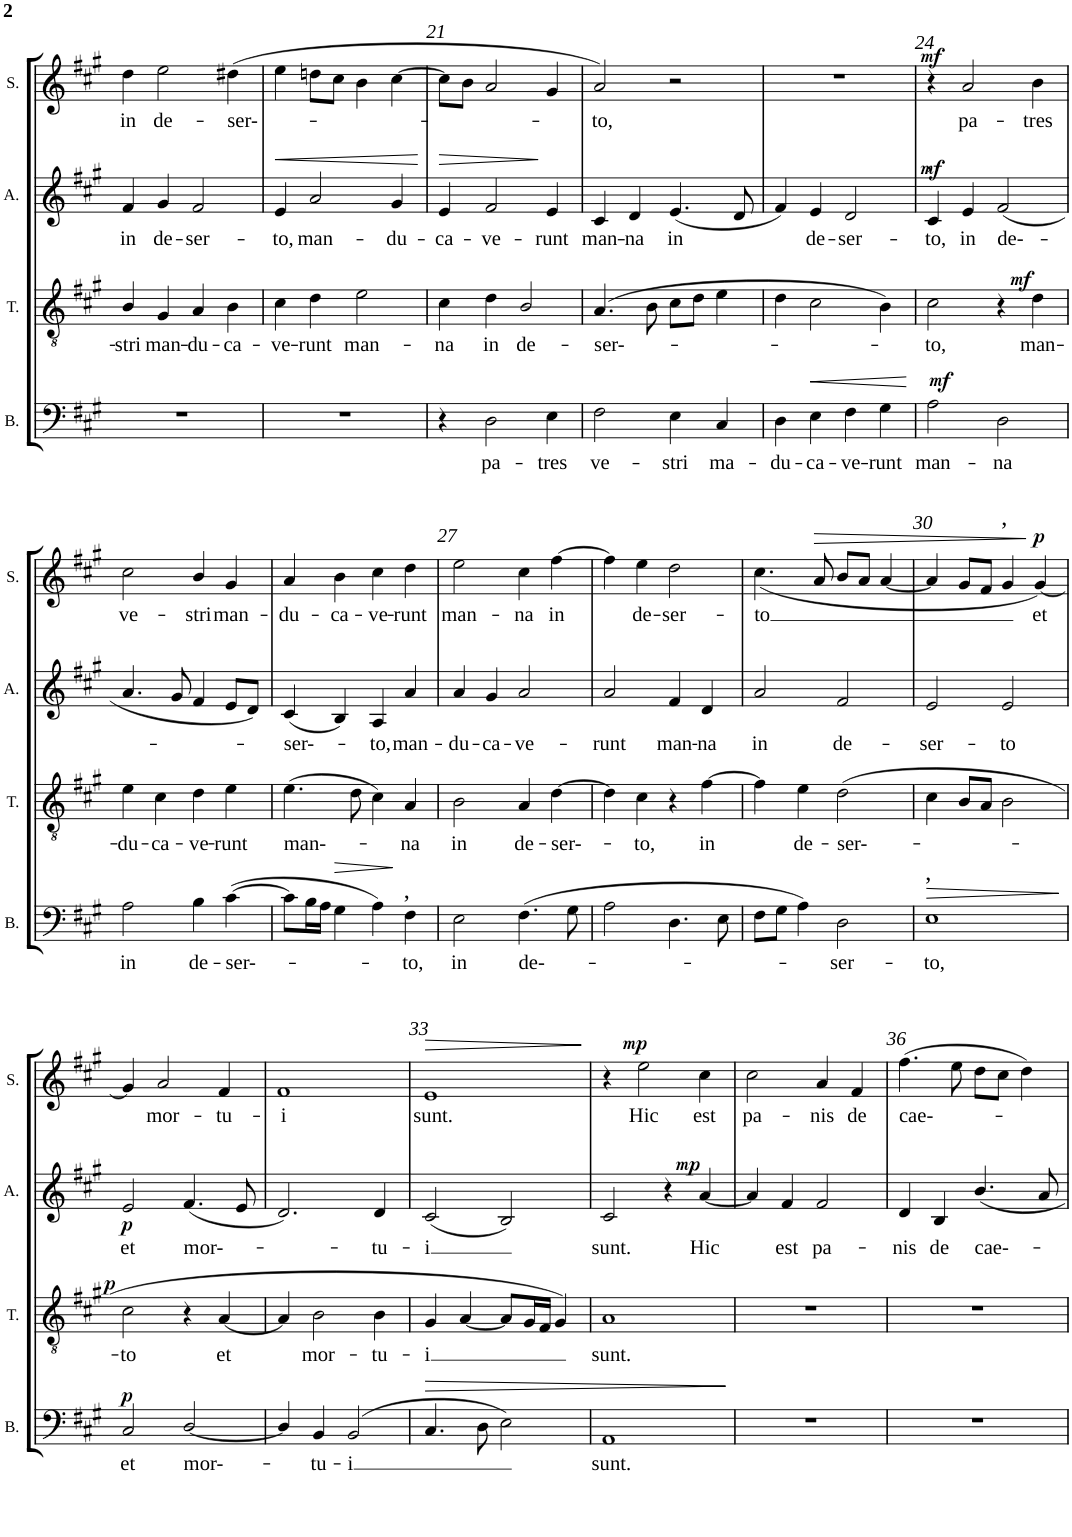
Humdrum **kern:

**kern	**text	**dynam	**kern	**text	**dynam	**kern	**text	**dynam	**kern	**text	**dynam
*part4	*part4	*part4	*part3	*part3	*part3	*part2	*part2	*part2	*part1	*part1	*part1
*staff4	*staff4	*staff4	*staff3	*staff3	*staff3	*staff2	*staff2	*staff2	*staff1	*staff1	*staff1
*I"Bass	*	*	*I"Tenor	*	*	*I"Alto	*	*	*I"Soprano	*	*
*I'B.	*	*	*I'T.	*	*	*I'A.	*	*	*I'S.	*	*
!!LO:PB:g=z
*clefF4	*	*	*clefGv2	*	*	*clefG2	*	*	*clefG2	*	*
*k[f#c#g#]	*	*	*k[f#c#g#]	*	*	*k[f#c#g#]	*	*	*k[f#c#g#]	*	*
*A:	*	*	*A:	*	*	*A:	*	*	*A:	*	*
*M4/4	*	*	*M4/4	*	*	*M4/4	*	*	*M4/4	*	*
*met(c)	*	*	*met(c)	*	*	*met(c)	*	*	*met(c)	*	*
=19	=19	=19	=19	=19	=19	=19	=19	=19	=19	=19	=19
!	!	!	!	!LO:LY:b	!	!	!LO:LY:b	!	!	!LO:LY:b	!
1r	.	.	4B/	-stri	.	4f#/	in	.	4dd\	in	.
!	!	!	!	!LO:LY:b	!	!	!LO:LY:b	!	!	!LO:LY:b	!
.	.	.	4G#/	man-	.	4g#/	de-	.	2ee\	de-	.
!	!	!	!	!LO:LY:b	!	!	!LO:LY:b	!	!	!	!
.	.	.	4A/	-du-	.	2f#/	-ser-	.	.	.	.
!	!	!	!	!LO:LY:b	!	!	!	!	!	!LO:LY:b	!
.	.	.	4B\	-ca-	.	.	.	.	(>4dd#X\	-ser--	.
=20	=20	=20	=20	=20	=20	=20	=20	=20	=20	=20	=20
!	!	!	!	!LO:LY:b	!	!	!LO:LY:b	!LO:HP:b	!	!	!
1r	.	.	4c#\	-ve-	.	4e/	-to,	<	4ee\	.	.
!	!	!	!	!LO:LY:b	!	!	!LO:LY:b	!	!	!	!
.	.	.	4d\	-runt	.	2a/	man-	.	8ddn\L	.	.
.	.	.	.	.	.	.	.	.	8cc#\J	.	.
!	!	!	!	!LO:LY:b	!	!	!	!	!	!	!
.	.	.	2e\	man-	.	.	.	.	4b\	.	.
!	!	!	!	!	!	!	!LO:LY:b	!	!	!	!
.	.	.	.	.	.	4g#/	-du-	.	[4cc#\	.	.
.	.	.	.	.	.	.	.	[	.	.	.
=21	=21	=21	=21	=21	=21	=21	=21	=21	=21	=21	=21
!	!	!	!	!LO:LY:b	!	!	!LO:LY:b	!LO:HP:b	!	!	!
4r	.	.	4c#\	-na	.	4e/	-ca-	>	8cc#\L]	.	.
.	.	.	.	.	.	.	.	.	8b\J	.	.
!	!LO:LY:b	!	!	!LO:LY:b	!	!	!LO:LY:b	!	!	!	!
2D\	pa-	.	4d\	in	.	2f#/	-ve-	.	2a/	.	.
!	!	!	!	!LO:LY:b	!	!	!	!	!	!	!
.	.	.	2B/	de-	.	.	.	.	.	.	.
!	!LO:LY:b	!	!	!	!	!	!LO:LY:b	!	!	!	!
4E\	-tres	.	.	.	.	4e/	-runt	]	4g#/	.	.
=22	=22	=22	=22	=22	=22	=22	=22	=22	=22	=22	=22
!	!LO:LY:b	!	!	!LO:LY:b	!	!	!LO:LY:b	!	!	!LO:LY:b	!
2F#\	ve-	.	(>4.A/	-ser--	.	4c#/	man-	.	2a/)	-to,	.
!	!	!	!	!	!	!	!LO:LY:b	!	!	!	!
.	.	.	.	.	.	4d/	-na	.	.	.	.
.	.	.	8B\	.	.	.	.	.	.	.	.
!	!LO:LY:b	!	!	!	!	!	!LO:LY:b	!	!	!	!
4E\	-stri	.	8c#\L	.	.	(<4.e/	in	.	2r	.	.
.	.	.	8d\J	.	.	.	.	.	.	.	.
!	!LO:LY:b	!	!	!	!	!	!	!	!	!	!
4C#/	ma-	.	4e\	.	.	.	.	.	.	.	.
.	.	.	.	.	.	8d/	.	.	.	.	.
=23	=23	=23	=23	=23	=23	=23	=23	=23	=23	=23	=23
!	!LO:LY:b	!	!	!	!	!	!	!	!	!	!
4D\	-du-	.	4d\	.	.	4f#/)	.	.	1r	.	.
!	!LO:LY:b	!LO:HP:b	!	!	!	!	!LO:LY:b	!	!	!	!
4E\	-ca-	<	2c#\	.	.	4e/	de-	.	.	.	.
!	!LO:LY:b	!	!	!	!	!	!LO:LY:b	!	!	!	!
4F#\	-ve-	.	.	.	.	2d/	-ser-	.	.	.	.
!	!LO:LY:b	!	!	!	!	!	!	!	!	!	!
4G#\	-runt	.	4B\)	.	.	.	.	.	.	.	.
.	.	[	.	.	.	.	.	.	.	.	.
=24	=24	=24	=24	=24	=24	=24	=24	=24	=24	=24	=24
!	!	!	!	!	!	!LO:TX:a:t=,	!	!	!	!	!
!	!LO:LY:b	!LO:DY:a	!	!LO:LY:b	!	!	!LO:LY:b	!	!	!	!
2A\	man-	mf	2c#\	-to,	.	4c#/	-to,	.	4r	.	.
!	!	!	!	!	!	!	!LO:LY:b	!LO:DY:b	!	!LO:LY:b	!LO:DY:b
.	.	.	.	.	.	4e/	in	mf	2a/	pa-	mf
!	!LO:LY:b	!	!	!	!	!	!LO:LY:b	!	!	!	!
2D\	-na	.	4r	.	.	(<2f#/	de--	.	.	.	.
!	!	!	!	!LO:LY:b	!LO:DY:b	!	!	!	!	!LO:LY:b	!
.	.	.	4d\	man-	mf	.	.	.	4b\	-tres	.
!!LO:LB:g=z
=25	=25	=25	=25	=25	=25	=25	=25	=25	=25	=25	=25
!	!LO:LY:b	!	!	!LO:LY:b	!	!	!	!	!	!LO:LY:b	!
2A\	in	.	4e\	-du-	.	4.a/	.	.	2cc#\	ve-	.
!	!	!	!	!LO:LY:b	!	!	!	!	!	!	!
.	.	.	4c#\	-ca-	.	.	.	.	.	.	.
.	.	.	.	.	.	8g#/	.	.	.	.	.
!	!LO:LY:b	!	!	!LO:LY:b	!	!	!	!	!	!LO:LY:b	!
4B\	de-	.	4d\	-ve-	.	4f#/	.	.	4b/	-stri	.
!	!LO:LY:b	!	!	!LO:LY:b	!	!	!	!	!	!LO:LY:b	!
(>[4c#\	-ser--	.	4e\	-runt	.	8e/L	.	.	4g#/	man-	.
.	.	.	.	.	.	8d/J)	.	.	.	.	.
=26	=26	=26	=26	=26	=26	=26	=26	=26	=26	=26	=26
!	!	!	!	!LO:LY:b	!	!	!LO:LY:b	!	!	!LO:LY:b	!
8c#\L]	.	.	(>4.e\	man--	.	(<4c#/	-ser--	.	4a/	-du-	.
16B\L	.	.	.	.	.	.	.	.	.	.	.
16A\JJ	.	.	.	.	.	.	.	.	.	.	.
!	!	!LO:HP:b	!	!	!	!	!	!	!	!LO:LY:b	!
4G#\	.	>	.	.	.	4B/)	.	.	4b\	-ca-	.
.	.	.	8d\	.	.	.	.	.	.	.	.
!	!	!	!	!	!	!	!LO:LY:b	!	!	!LO:LY:b	!
4A\)	.	.	4c#\)	.	.	4A/	-to,	.	4cc#\	-ve-	.
!LO:TX:a:t=,	!	!	!	!	!	!	!	!	!	!	!
!	!LO:LY:b	!	!	!LO:LY:b	!	!	!LO:LY:b	!	!	!LO:LY:b	!
4F#\	-to,	]	4A/	-na	.	4a/	man-	.	4dd\	-runt	.
=27	=27	=27	=27	=27	=27	=27	=27	=27	=27	=27	=27
!	!LO:LY:b	!	!	!LO:LY:b	!	!	!LO:LY:b	!	!	!LO:LY:b	!
2E\	in	.	2B\	in	.	4a/	-du-	.	2ee\	man-	.
!	!	!	!	!	!	!	!LO:LY:b	!	!	!	!
.	.	.	.	.	.	4g#/	-ca-	.	.	.	.
!	!LO:LY:b	!	!	!LO:LY:b	!	!	!LO:LY:b	!	!	!LO:LY:b	!
(>4.F#\	de--	.	4A/	de-	.	2a/	-ve-	.	4cc#\	-na	.
!	!	!	!	!LO:LY:b	!	!	!	!	!	!LO:LY:b	!
.	.	.	[4d\	-ser--	.	.	.	.	[4ff#\	in	.
8G#\	.	.	.	.	.	.	.	.	.	.	.
=28	=28	=28	=28	=28	=28	=28	=28	=28	=28	=28	=28
!	!	!	!	!	!	!	!LO:LY:b	!	!	!	!
2A\	.	.	4d\]	.	.	2a/	-runt	.	4ff#\]	.	.
!	!	!	!	!LO:LY:b	!	!	!	!	!	!LO:LY:b	!
.	.	.	4c#\	-to,	.	.	.	.	4ee\	de-	.
!	!	!	!	!	!	!	!LO:LY:b	!	!	!LO:LY:b	!
4.D\	.	.	4r	.	.	4f#/	man-	.	2dd\	-ser-	.
!	!	!	!	!LO:LY:b	!	!	!LO:LY:b	!	!	!	!
.	.	.	[4f#\	in	.	4d/	-na	.	.	.	.
8E\	.	.	.	.	.	.	.	.	.	.	.
=29	=29	=29	=29	=29	=29	=29	=29	=29	=29	=29	=29
!	!	!	!	!	!	!	!LO:LY:b	!	!	!LO:LY:b	!
8F#\L	.	.	4f#\]	.	.	2a/	in	.	(<4.cc#\	-to	.
8G#\J	.	.	.	.	.	.	.	.	.	.	.
!	!	!	!	!LO:LY:b	!	!	!	!	!	!	!
4A\)	.	.	4e\	de-	.	.	.	.	.	.	.
!	!	!	!	!	!	!	!	!	!	!	!LO:HP:b
.	.	.	.	.	.	.	.	.	8a/	.	>
!	!LO:LY:b	!	!	!LO:LY:b	!	!	!LO:LY:b	!	!	!	!
2D\	-ser-	.	(>2d\	-ser--	.	2f#/	de-	.	8b/L	.	.
.	.	.	.	.	.	.	.	.	8a/J	.	.
.	.	.	.	.	.	.	.	.	[4a/	.	.
=30	=30	=30	=30	=30	=30	=30	=30	=30	=30	=30	=30
!LO:TX:a:t=,	!	!	!	!	!	!	!	!	!	!	!
!	!LO:LY:b	!LO:HP:b	!	!	!	!	!LO:LY:b	!	!	!	!
1E	-to,	>	4c#\	.	.	2e/	-ser-	.	4a/]	.	.
.	.	.	8B/L	.	.	.	.	.	8g#/L	.	.
.	.	.	8A/J	.	.	.	.	.	8f#/J	.	.
!	!	!	!	!	!	!	!	!	!LO:TX:a:t=,	!	!
!	!	!	!	!	!	!	!LO:LY:b	!	!	!	!
.	.	.	2B\	.	.	2e/	-to	.	4g#/	.	.
!	!	!	!	!	!	!	!	!	!	!LO:LY:b	!LO:DY:n=1:a
.	.	.	.	.	.	.	.	.	[4g#/)	et	] p
.	.	]	.	.	.	.	.	.	.	.	.
!!LO:LB:g=z
=31	=31	=31	=31	=31	=31	=31	=31	=31	=31	=31	=31
!	!LO:LY:b	!LO:DY:a	!	!LO:LY:b	!LO:DY:a	!	!LO:LY:b	!LO:DY:b	!	!	!
2C#/	et	p	2c#\	-to	p	2e/	et	p	4g#/]	.	.
!	!	!	!	!	!	!	!	!	!	!LO:LY:b	!
.	.	.	.	.	.	.	.	.	2a/	mor-	.
!	!LO:LY:b	!	!	!	!	!	!LO:LY:b	!	!	!	!
[2D/	mor--	.	4r	.	.	(<4.f#/	mor--	.	.	.	.
!	!	!	!	!LO:LY:b	!	!	!	!	!	!LO:LY:b	!
.	.	.	[4A/	et	.	.	.	.	4f#/	-tu-	.
.	.	.	.	.	.	8e/	.	.	.	.	.
=32	=32	=32	=32	=32	=32	=32	=32	=32	=32	=32	=32
!	!	!	!	!	!	!	!	!	!	!LO:LY:b	!
4D/]	.	.	4A/]	.	.	2.d/)	.	.	1f#	-i	.
!	!LO:LY:b	!	!	!LO:LY:b	!	!	!	!	!	!	!
4BB/	-tu-	.	2B\	mor-	.	.	.	.	.	.	.
!	!LO:LY:b	!	!	!	!	!	!	!	!	!	!
(>2BB/	-i	.	.	.	.	.	.	.	.	.	.
!	!	!	!	!LO:LY:b	!	!	!LO:LY:b	!	!	!	!
.	.	.	4B\	-tu-	.	4d/	-tu-	.	.	.	.
=33	=33	=33	=33	=33	=33	=33	=33	=33	=33	=33	=33
!	!	!LO:HP:b	!	!LO:LY:b	!	!	!LO:LY:b	!	!	!LO:LY:b	!LO:HP:b
4.C#/	.	>	4G#/	-i	.	(<2c#/	-i	.	1e	sunt.	>
.	.	.	[4A/	.	.	.	.	.	.	.	.
8D\	.	.	.	.	.	.	.	.	.	.	.
2E\)	.	.	8A/L]	.	.	2B/)	.	.	.	.	.
.	.	.	16G#/L	.	.	.	.	.	.	.	.
.	.	.	16F#/JJ	.	.	.	.	.	.	.	.
.	.	.	4G#/)	.	.	.	.	.	.	.	.
.	.	.	.	.	.	.	.	.	.	.	]
=34	=34	=34	=34	=34	=34	=34	=34	=34	=34	=34	=34
!	!LO:LY:b	!	!	!LO:LY:b	!	!	!LO:LY:b	!	!	!	!
1AA	sunt.	.	1A	sunt.	.	2c#/	sunt.	.	4r	.	.
!	!	!	!	!	!	!	!	!	!	!LO:LY:b	!LO:DY:a
.	.	.	.	.	.	.	.	.	2ee\	Hic	mp
.	.	.	.	.	.	4r	.	.	.	.	.
!	!	!	!	!	!	!	!LO:LY:b	!LO:DY:a	!	!LO:LY:b	!
.	.	.	.	.	.	[4a/	Hic	mp	4cc#\	est	.
.	.	]	.	.	.	.	.	.	.	.	.
=35	=35	=35	=35	=35	=35	=35	=35	=35	=35	=35	=35
!	!	!	!	!	!	!	!	!	!	!LO:LY:b	!
1r	.	.	1r	.	.	4a/]	.	.	2cc#\	pa-	.
!	!	!	!	!	!	!	!LO:LY:b	!	!	!	!
.	.	.	.	.	.	4f#/	est	.	.	.	.
!	!	!	!	!	!	!	!LO:LY:b	!	!	!LO:LY:b	!
.	.	.	.	.	.	2f#/	pa-	.	4a/	-nis	.
!	!	!	!	!	!	!	!	!	!	!LO:LY:b	!
.	.	.	.	.	.	.	.	.	4f#/	de	.
=36	=36	=36	=36	=36	=36	=36	=36	=36	=36	=36	=36
!	!	!	!	!	!	!	!LO:LY:b	!	!	!LO:LY:b	!
1r	.	.	1r	.	.	4d/	-nis	.	(>4.ff#\	cae--	.
!	!	!	!	!	!	!	!LO:LY:b	!	!	!	!
.	.	.	.	.	.	4B/	de	.	.	.	.
.	.	.	.	.	.	.	.	.	8ee\	.	.
!	!	!	!	!	!	!	!LO:LY:b	!	!	!	!
.	.	.	.	.	.	4.b/	cae--	.	8dd\L	.	.
.	.	.	.	.	.	.	.	.	8cc#\J	.	.
.	.	.	.	.	.	.	.	.	4dd\)	.	.
.	.	.	.	.	.	8a/	.	.	.	.	.
=	=	=	=	=	=	=	=	=	=	=	=
*-	*-	*-	*-	*-	*-	*-	*-	*-	*-	*-	*-
